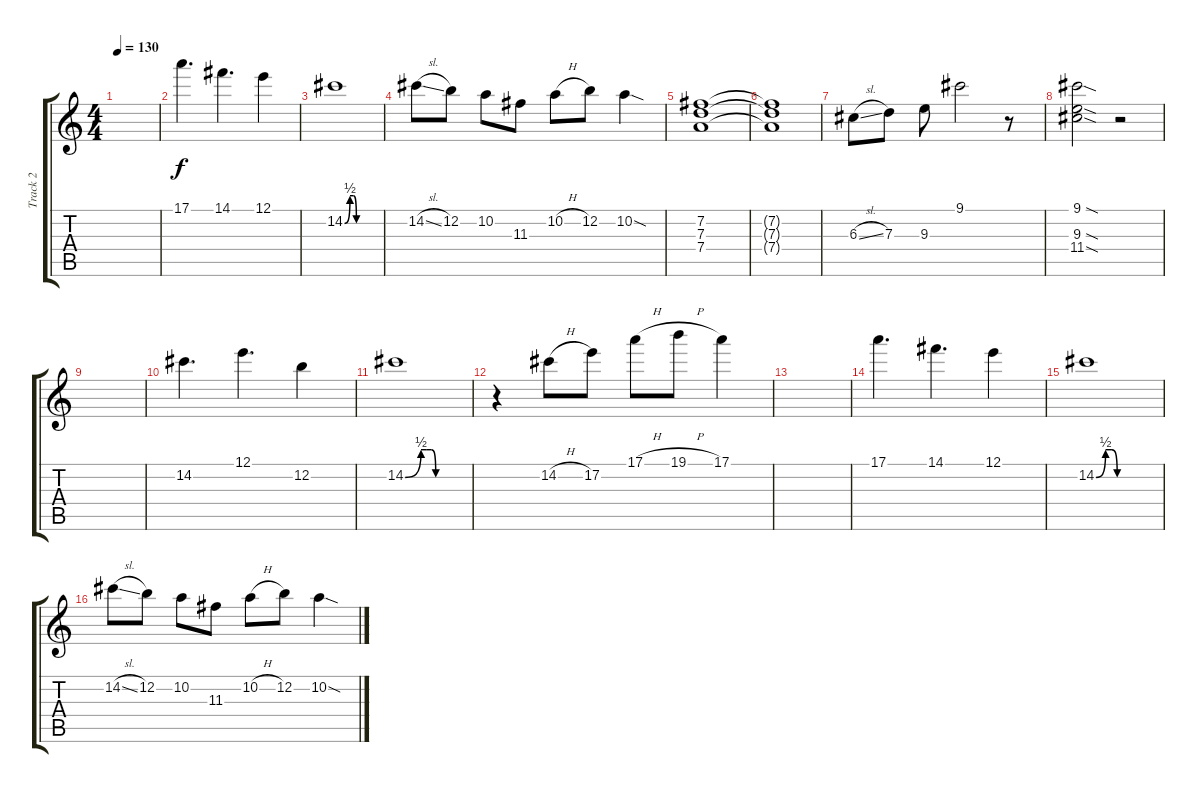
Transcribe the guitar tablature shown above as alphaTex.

\track ("Track 2" "Track 2") {instrument overdrivenguitar}
\staff {score tabs}
\tuning (E4 B3 G3 D3 A2 E2) {hide}
\ts (4 4)
\tempo 130
\clef g2
\ks c
|
17.1.4{d} 14.1.4{d} 12.1.4 |
14.2{be (custom 0 0 9 2 15 2 20 0 25 0 30 0 60 0)}.1 |
14.2{sl}.8 12.2.8 10.2.8 11.3.8 10.2{h}.8 12.2.8 10.2{sod}.4 |
(7.2 7.3 7.4).1 |
(7.2{t} 7.3{t} 7.4{t}).1 |
6.3{sl}.8 7.3.8 9.3.8 9.1.2 r.8 |
(9.1{sod} 9.3{sod} 11.4{sod}).2 r.2 |
|
14.2.4{d} 12.1.4{d} 12.2.4 |
14.2{be (custom 0 0 15 2 20 2 25 2 29 0 33 0 35 0 60 0)}.1 |
r.4 14.2{h}.8 17.2.8 17.1{h}.8 19.1{h}.8 17.1.4 |
|
17.1.4{d} 14.1.4{d} 12.1.4 |
14.2{be (custom 0 0 9 2 15 2 20 0 25 0 30 0 60 0)}.1 |
14.2{sl}.8 12.2.8 10.2.8 11.3.8 10.2{h}.8 12.2.8 10.2{sod}.4
